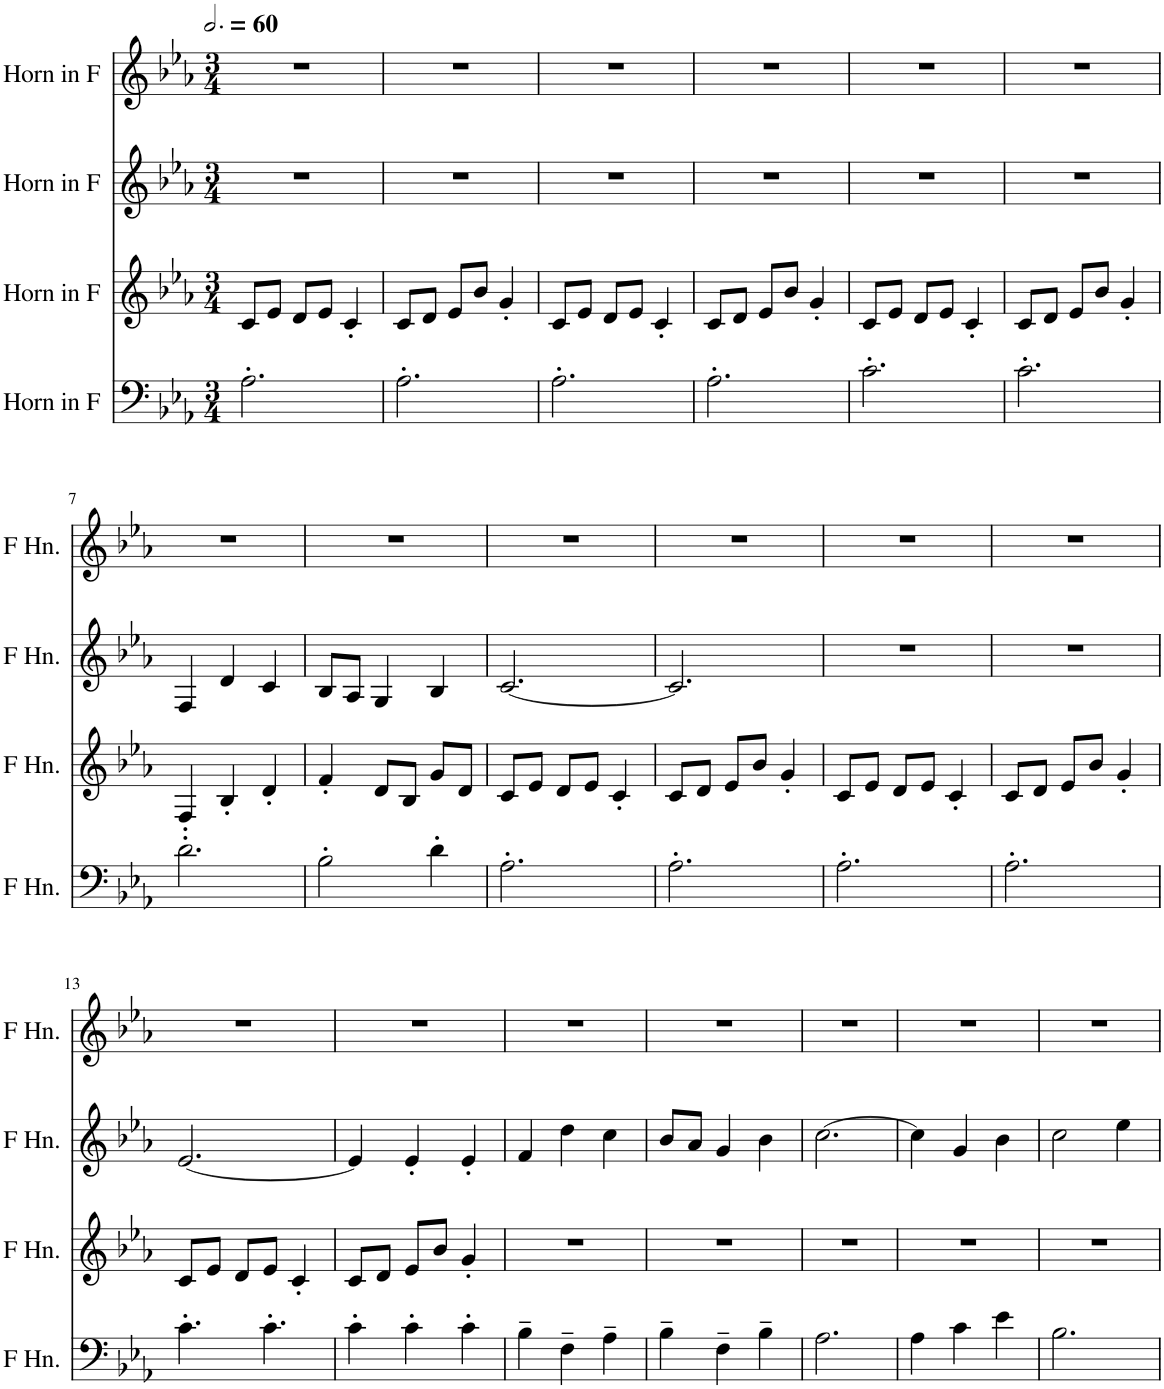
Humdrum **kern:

**kern	**kern	**kern	**kern
*part4	*part3	*part2	*part1
*staff4	*staff3	*staff2	*staff1
*I"Horn in F	*I"Horn in F	*I"Horn in F	*I"Horn in F
*clefF4	*clefG2	*clefG2	*clefG2
*Trd4c7	*Trd4c7	*Trd4c7	*Trd4c7
*k[b-e-a-]	*k[b-e-a-]	*k[b-e-a-]	*k[b-e-a-]
*M3/4	*M3/4	*M3/4	*M3/4
*MM180	*MM180	*MM180	*MM180
=1	=1	=1	=1
2.A-'\	8c/L	2.r	2.r
.	8e-/J	.	.
.	8d/L	.	.
.	8e-/J	.	.
.	4c'/	.	.
=2	=2	=2	=2
2.A-'\	8c/L	2.r	2.r
.	8d/J	.	.
.	8e-/L	.	.
.	8b-/J	.	.
.	4g'/	.	.
=3	=3	=3	=3
2.A-'\	8c/L	2.r	2.r
.	8e-/J	.	.
.	8d/L	.	.
.	8e-/J	.	.
.	4c'/	.	.
=4	=4	=4	=4
2.A-'\	8c/L	2.r	2.r
.	8d/J	.	.
.	8e-/L	.	.
.	8b-/J	.	.
.	4g'/	.	.
=5	=5	=5	=5
2.c'\	8c/L	2.r	2.r
.	8e-/J	.	.
.	8d/L	.	.
.	8e-/J	.	.
.	4c'/	.	.
=6	=6	=6	=6
2.c'\	8c/L	2.r	2.r
.	8d/J	.	.
.	8e-/L	.	.
.	8b-/J	.	.
.	4g'/	.	.
!!LO:LB:g=z
=7	=7	=7	=7
2.d'\	4F'/	4F/	2.r
.	4B-'/	4d/	.
.	4d'/	4c/	.
=8	=8	=8	=8
2B-'\	4f'/	8B-/L	2.r
.	.	8A-/J	.
.	8d/L	4G/	.
.	8B-/J	.	.
4d'\	8g/L	4B-/	.
.	8d/J	.	.
=9	=9	=9	=9
2.A-'\	8c/L	[2.c/	2.r
.	8e-/J	.	.
.	8d/L	.	.
.	8e-/J	.	.
.	4c'/	.	.
=10	=10	=10	=10
2.A-'\	8c/L	2.c/]	2.r
.	8d/J	.	.
.	8e-/L	.	.
.	8b-/J	.	.
.	4g'/	.	.
=11	=11	=11	=11
2.A-'\	8c/L	2.r	2.r
.	8e-/J	.	.
.	8d/L	.	.
.	8e-/J	.	.
.	4c'/	.	.
=12	=12	=12	=12
2.A-'\	8c/L	2.r	2.r
.	8d/J	.	.
.	8e-/L	.	.
.	8b-/J	.	.
.	4g'/	.	.
!!LO:LB:g=z
=13	=13	=13	=13
4.c'\	8c/L	[2.e-/	2.r
.	8e-/J	.	.
.	8d/L	.	.
4.c'\	8e-/J	.	.
.	4c'/	.	.
=14	=14	=14	=14
4c'\	8c/L	4e-/]	2.r
.	8d/J	.	.
4c'\	8e-/L	4e-'/	.
.	8b-/J	.	.
4c'\	4g'/	4e-'/	.
=15	=15	=15	=15
4B-~\	2.r	4f/	2.r
4F~\	.	4dd\	.
4A-~\	.	4cc\	.
=16	=16	=16	=16
4B-~\	2.r	8b-/L	2.r
.	.	8a-/J	.
4F~\	.	4g/	.
4B-~\	.	4b-\	.
=17	=17	=17	=17
2.A-\	2.r	[2.cc\	2.r
=18	=18	=18	=18
4A-\	2.r	4cc\]	2.r
4c\	.	4g/	.
4e-\	.	4b-\	.
=19	=19	=19	=19
2.B-\	2.r	2cc\	2.r
.	.	4ee-\	.
=	=	=	=
*-	*-	*-	*-
